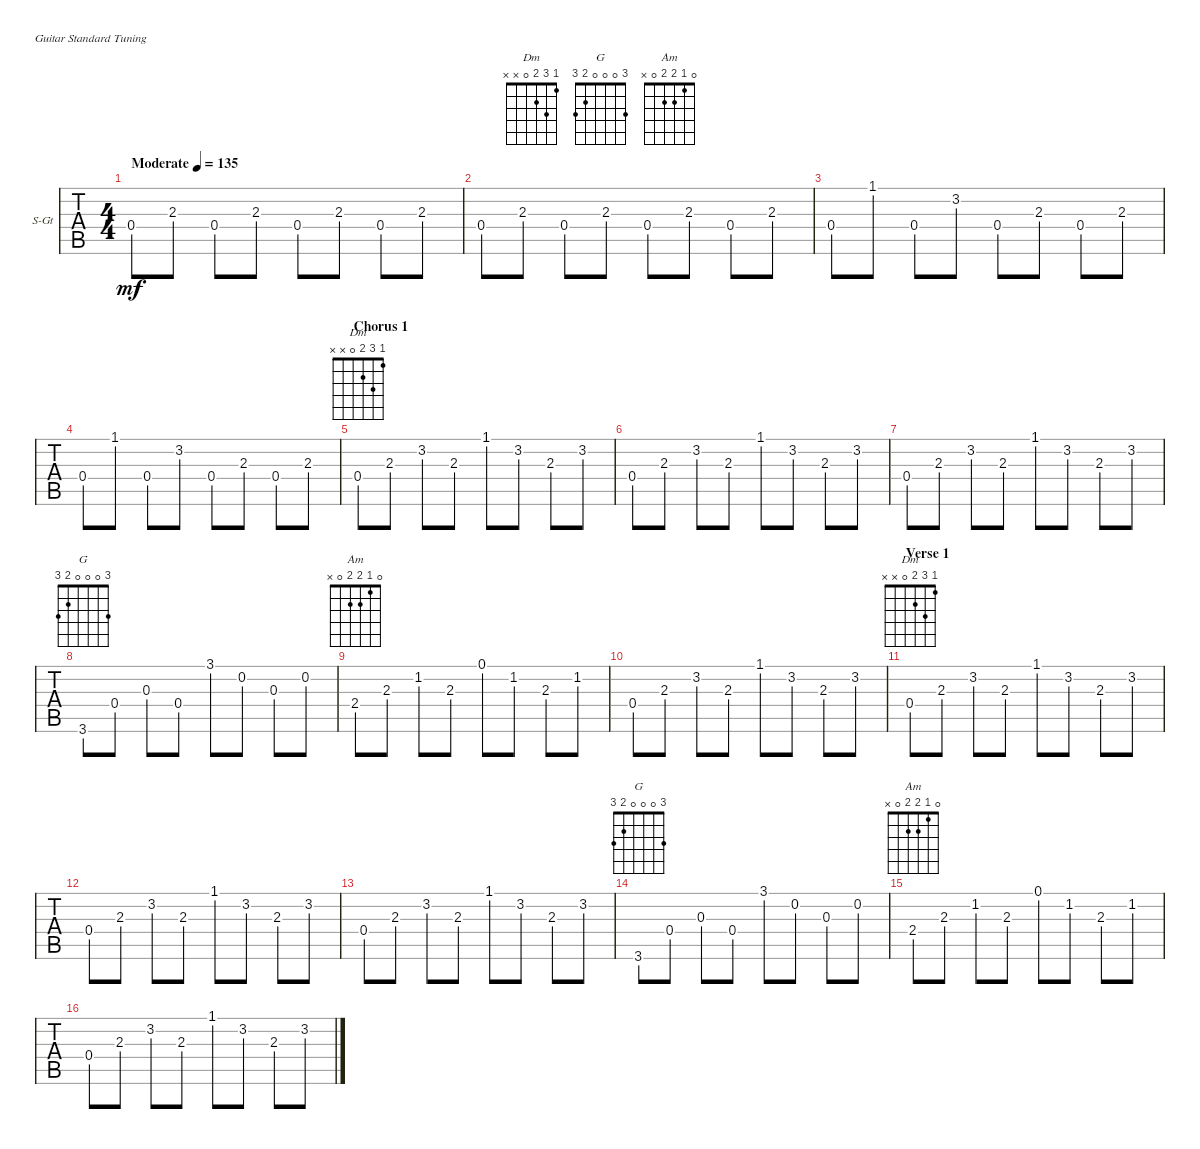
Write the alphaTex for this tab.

\bracketExtendMode groupsimilarinstruments
\firstSystemTrackNameOrientation horizontal
\otherSystemsTrackNameOrientation horizontal
\chordDiagramsInScore
\track ("Acoustic Guitar" "S-Gt") {instrument acousticguitarsteel}
\staff {tabs}
\tuning (E4 B3 G3 D3 A2 E2)
\chord ("Dm" 1 3 2 0 x x) {showfingering false}
\chord ("G" 3 0 0 0 2 3) {showfingering false}
\chord ("Am" 0 1 2 2 0 x) {showfingering false}
\ts (4 4)
\tempo (135 "Moderate")
\clef g2
\ks c
0.4.8{dy mf instrument acousticguitarsteel} 2.3.8 0.4.8 2.3.8 0.4.8 2.3.8 0.4.8 2.3.8 |
0.4.8 2.3.8 0.4.8 2.3.8 0.4.8 2.3.8 0.4.8 2.3.8 |
0.4.8 1.1.8 0.4.8 3.2.8 0.4.8 2.3.8 0.4.8 2.3.8 |
0.4.8 1.1.8 0.4.8 3.2.8 0.4.8 2.3.8 0.4.8 2.3.8 |
\section ("" "Chorus 1")
0.4.8{ch "Dm"} 2.3.8 3.2.8 2.3.8 1.1.8 3.2.8 2.3.8 3.2.8 |
0.4.8 2.3.8 3.2.8 2.3.8 1.1.8 3.2.8 2.3.8 3.2.8 |
0.4.8 2.3.8 3.2.8 2.3.8 1.1.8 3.2.8 2.3.8 3.2.8 |
\beaming (8 2 2 2 2)
3.6.8{ch "G"} 0.4.8 0.3.8 0.4.8 3.1.8 0.2.8 0.3.8 0.2.8 |
2.4.8{ch "Am"} 2.3.8 1.2.8 2.3.8 0.1.8 1.2.8 2.3.8 1.2.8 |
0.4.8 2.3.8 3.2.8 2.3.8 1.1.8 3.2.8 2.3.8 3.2.8 |
\section ("" "Verse 1")
0.4.8{ch "Dm"} 2.3.8 3.2.8 2.3.8 1.1.8 3.2.8 2.3.8 3.2.8 |
0.4.8 2.3.8 3.2.8 2.3.8 1.1.8 3.2.8 2.3.8 3.2.8 |
0.4.8 2.3.8 3.2.8 2.3.8 1.1.8 3.2.8 2.3.8 3.2.8 |
3.6.8{ch "G"} 0.4.8 0.3.8 0.4.8 3.1.8 0.2.8 0.3.8 0.2.8 |
2.4.8{ch "Am"} 2.3.8 1.2.8 2.3.8 0.1.8 1.2.8 2.3.8 1.2.8 |
0.4.8 2.3.8 3.2.8 2.3.8 1.1.8 3.2.8 2.3.8 3.2.8
